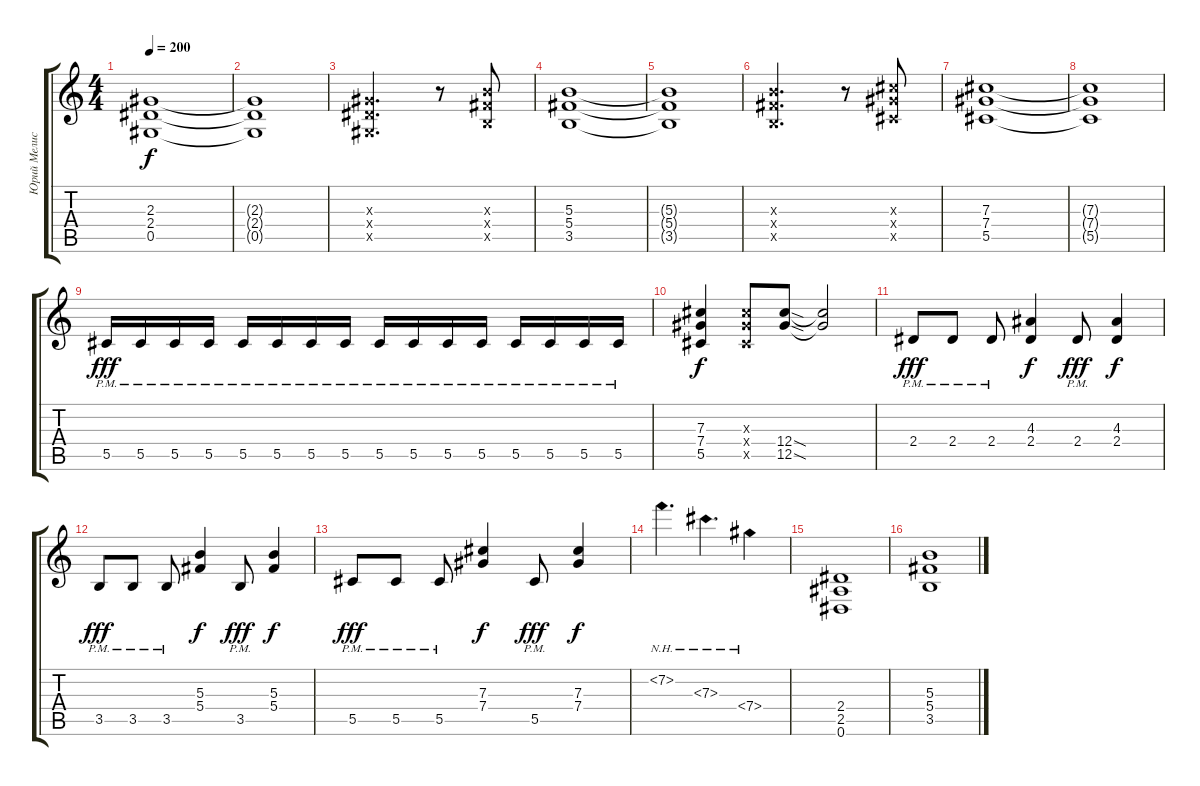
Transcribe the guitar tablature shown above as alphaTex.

\track ("Юрий Мелисов" "Юрий Мелис") {instrument distortionguitar}
\staff {score tabs}
\tuning (Eb4 Bb3 Gb3 Db3 Ab2 Eb2) {hide}
\ts (4 4)
\tempo 200
\clef g2
\ks c
(2.3 2.4 0.5).1{dy f} |
(2.3{t} 2.4{t} 0.5{t}).1 |
(2.3{x} 2.4{x} 0.5{x}).2{d} r.8 (5.3{x} 5.4{x} 3.5{x}).8 |
(5.3 5.4 3.5).1 |
(5.3{t} 5.4{t} 3.5{t}).1 |
(5.3{x} 5.4{x} 3.5{x}).2{d} r.8 (7.3{x} 7.4{x} 5.5{x}).8 |
(7.3 7.4 5.5).1 |
(7.3{t} 7.4{t} 5.5{t}).1 |
5.5{pm}.16{dy fff} 5.5{pm}.16 5.5{pm}.16 5.5{pm}.16 5.5{pm}.16 5.5{pm}.16 5.5{pm}.16 5.5{pm}.16 5.5{pm}.16 5.5{pm}.16 5.5{pm}.16 5.5{pm}.16 5.5{pm}.16 5.5{pm}.16 5.5{pm}.16 5.5{pm}.16 |
(7.3 7.4 5.5).4{dy f} (7.3{x} 7.4{x} 5.5{x}).8 (12.4{sod} 12.5{sod}).8 (12.4{t} 12.5{t}).2 |
2.4{pm}.8{dy fff} 2.4{pm}.8 2.4{pm}.8 (4.3 2.4).4{dy f} 2.4{pm}.8{dy fff} (4.3 2.4).4{dy f} |
3.5{pm}.8{dy fff} 3.5{pm}.8 3.5{pm}.8 (5.3 5.4).4{dy f} 3.5{pm}.8{dy fff} (5.3 5.4).4{dy f} |
5.5{pm}.8{dy fff} 5.5{pm}.8 5.5{pm}.8 (7.3 7.4).4{dy f} 5.5{pm}.8{dy fff} (7.3 7.4).4{dy f} |
7.2{nh}.4{d} 7.3{nh}.4{d} 7.4{nh}.4 |
(2.4 2.5 0.6).1 |
(5.3 5.4 3.5).1
